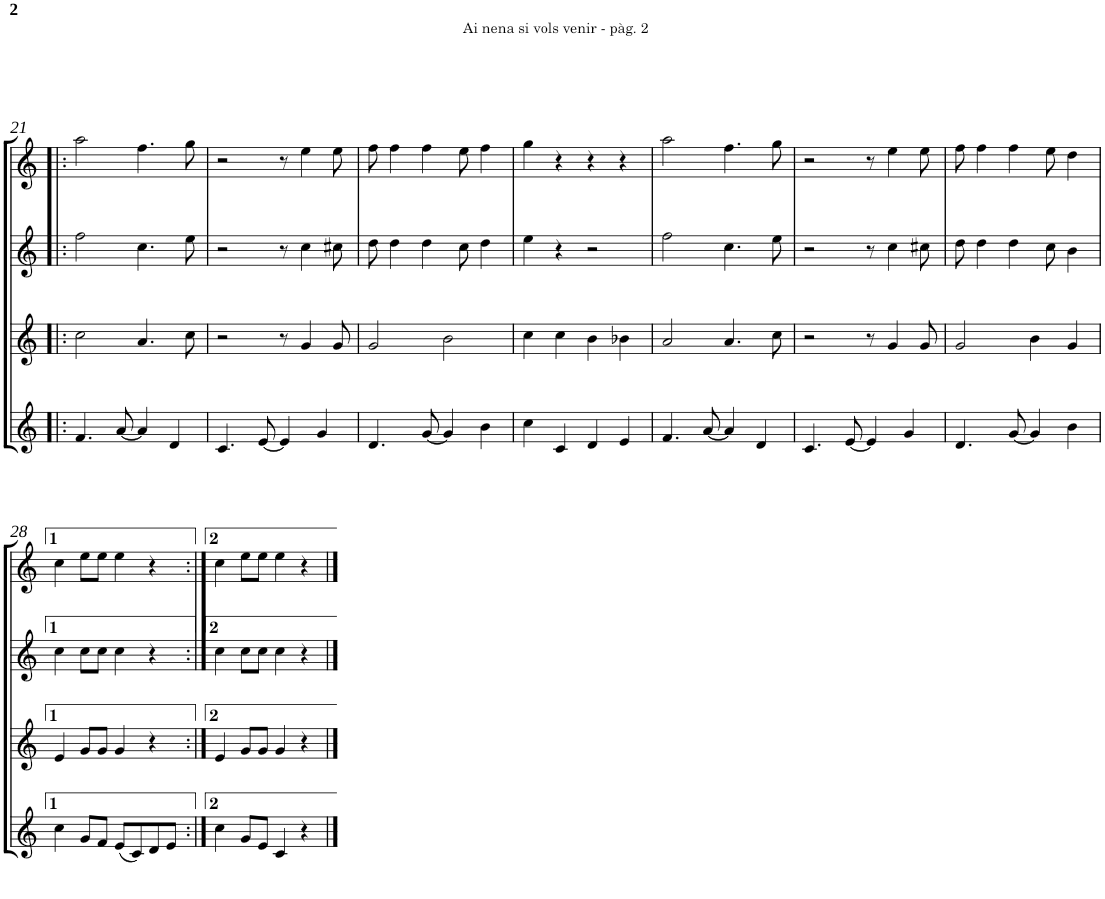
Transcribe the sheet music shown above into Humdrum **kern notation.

**kern	**kern	**kern	**kern
*part4	*part3	*part2	*part1
*staff4	*staff3	*staff2	*staff1
*I"Gralla 4	*I"Gralla 3	*I"Gralla 2	*I"Gralla 1
!!LO:PB:g=z
*clefG2	*clefG2	*clefG2	*clefG2
*k[]	*k[]	*k[]	*k[]
*M4/4	*M4/4	*M4/4	*M4/4
=21!|:	=21!|:	=21!|:	=21!|:
4.f/	2cc\	2ff\	2aa\
[8a/	.	.	.
4a/]	4.a/	4.cc\	4.ff\
4d/	.	.	.
.	8cc\	8ee\	8gg\
=22	=22	=22	=22
4.c/	2r	2r	2r
[8e/	.	.	.
4e/]	8r	8r	8r
.	4g/	4cc\	4ee\
4g/	.	.	.
.	8g/	8cc#X\	8ee\
=23	=23	=23	=23
4.d/	2g/	8dd\	8ff\
.	.	4dd\	4ff\
[8g/	.	4dd\	4ff\
4g/]	2b\	.	.
.	.	8cc\	8ee\
4b\	.	4dd\	4ff\
=24	=24	=24	=24
4cc\	4cc\	4ee\	4gg\
4c/	4cc\	4r	4r
4d/	4b\	2r	4r
4e/	4b-X\	.	4r
=25	=25	=25	=25
4.f/	2a/	2ff\	2aa\
[8a/	.	.	.
4a/]	4.a/	4.cc\	4.ff\
4d/	.	.	.
.	8cc\	8ee\	8gg\
=26	=26	=26	=26
4.c/	2r	2r	2r
[8e/	.	.	.
4e/]	8r	8r	8r
.	4g/	4cc\	4ee\
4g/	.	.	.
.	8g/	8cc#X\	8ee\
=27	=27	=27	=27
4.d/	2g/	8dd\	8ff\
.	.	4dd\	4ff\
[8g/	.	4dd\	4ff\
4g/]	4b\	.	.
.	.	8cc\	8ee\
4b\	4g/	4b\	4dd\
!!LO:LB:g=z
=28	=28	=28	=28
4cc\	4e/	4cc\	4cc\
8g/L	8g/L	8cc\L	8ee\L
8f/J	8g/J	8cc\J	8ee\J
(<8e/L	4g/	4cc\	4ee\
8c/)	.	.	.
8d/	4r	4r	4r
8e/J	.	.	.
=29:|!	=29:|!	=29:|!	=29:|!
4cc\	4e/	4cc\	4cc\
8g/L	8g/L	8cc\L	8ee\L
8e/J	8g/J	8cc\J	8ee\J
4c/	4g/	4cc\	4ee\
4r	4r	4r	4r
==	==	==	==
*-	*-	*-	*-
